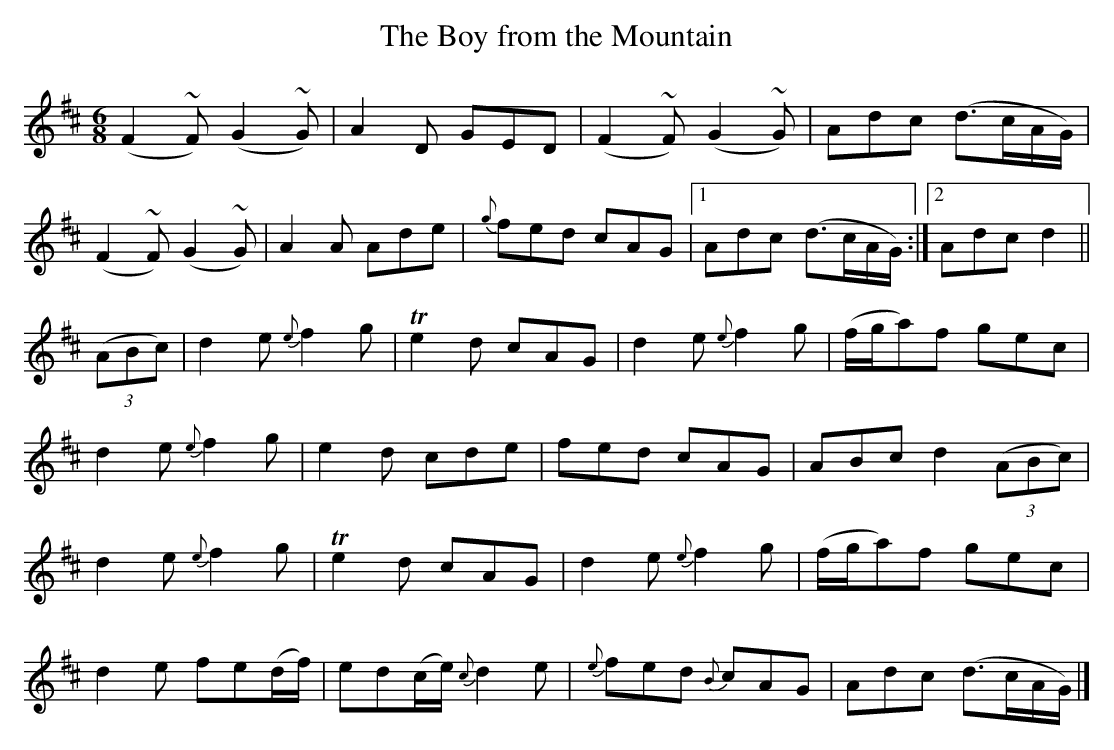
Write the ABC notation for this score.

X:1
T: The Boy from the Mountain
M: 6/8
L: 1/8
K: D
(F2~F)(G2~G)|A2D GED|(F2~F)(G2~G)|Adc (d>cA/G/)|
(F2~F)(G2~G)|A2A Ade|{g}fed cAG|1 Adc (d>cA/G/):|2 Adc d2||
((3ABc)|d2e {e}f2g|Te2d cAG|d2e {e}f2g|(f/g/a)f gec|
d2e {e}f2g|e2d cde|fed cAG|ABc d2((3ABc)|
d2e {e}f2g|Te2d cAG|d2e {e}f2g|(f/g/a)f gec|
d2e fe(d/f/)|ed(c/e/) {c}d2e|{e}fed {B}cAG|Adc (d>cA/G/)|]
